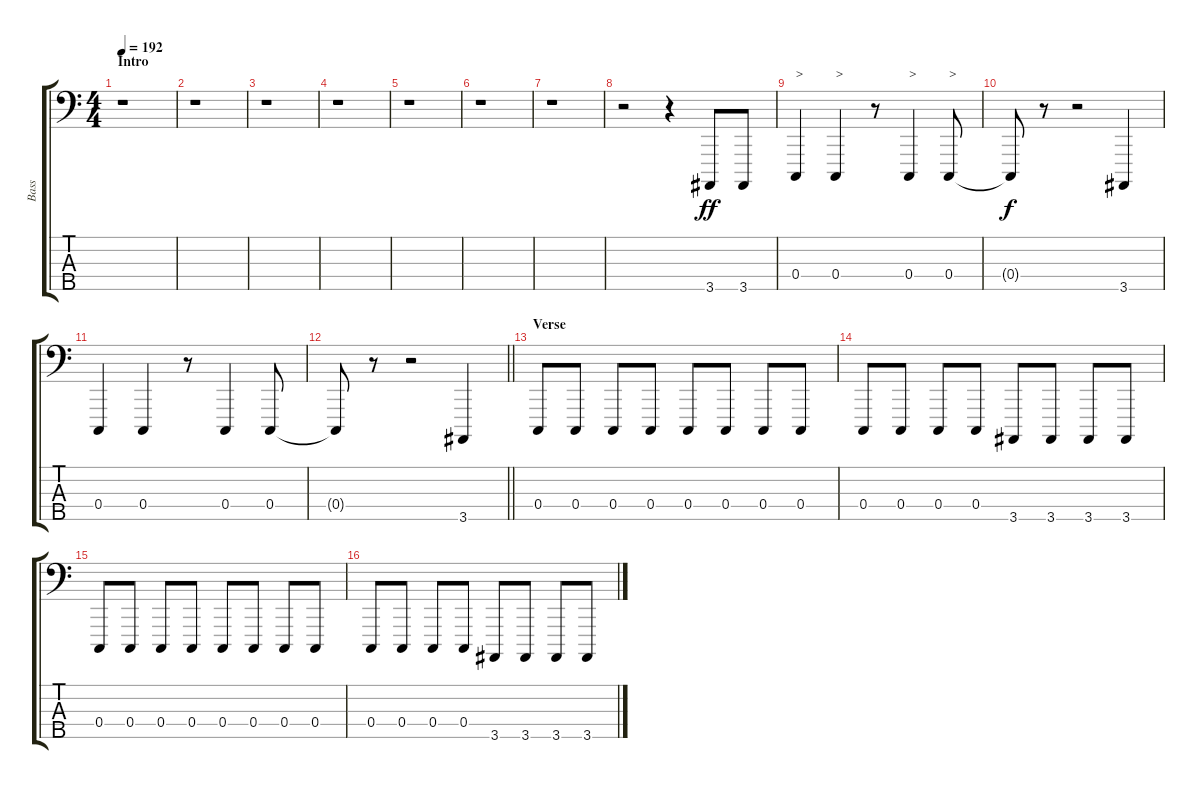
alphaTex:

\track ("Bass" "Bass") {instrument lead8bassandlead}
\staff {score tabs}
\tuning (Eb2 Bb1 F1 C1 G0) {hide}
\ts (4 4)
\section ("" "Intro")
\tempo 192
\clef f4
\ks c
r.1{dy ff instrument lead8bassandlead} |
r.1 |
r.1 |
r.1 |
r.1 |
r.1 |
r.1 |
r.2 r.4 3.5.8 3.5.8 |
0.4.4{txt ">"} 0.4.4{txt ">"} r.8 0.4.4{txt ">"} 0.4.8{txt ">"} |
0.4{t}.8{dy f} r.8 r.2 3.5.4 |
0.4.4 0.4.4 r.8 0.4.4 0.4.8 |
\barLineRight lightlight
0.4{t}.8 r.8 r.2 3.5.4 |
\section ("" "Verse")
0.4.8 0.4.8 0.4.8 0.4.8 0.4.8 0.4.8 0.4.8 0.4.8 |
0.4.8 0.4.8 0.4.8 0.4.8 3.5.8 3.5.8 3.5.8 3.5.8 |
0.4.8 0.4.8 0.4.8 0.4.8 0.4.8 0.4.8 0.4.8 0.4.8 |
0.4.8 0.4.8 0.4.8 0.4.8 3.5.8 3.5.8 3.5.8 3.5.8
